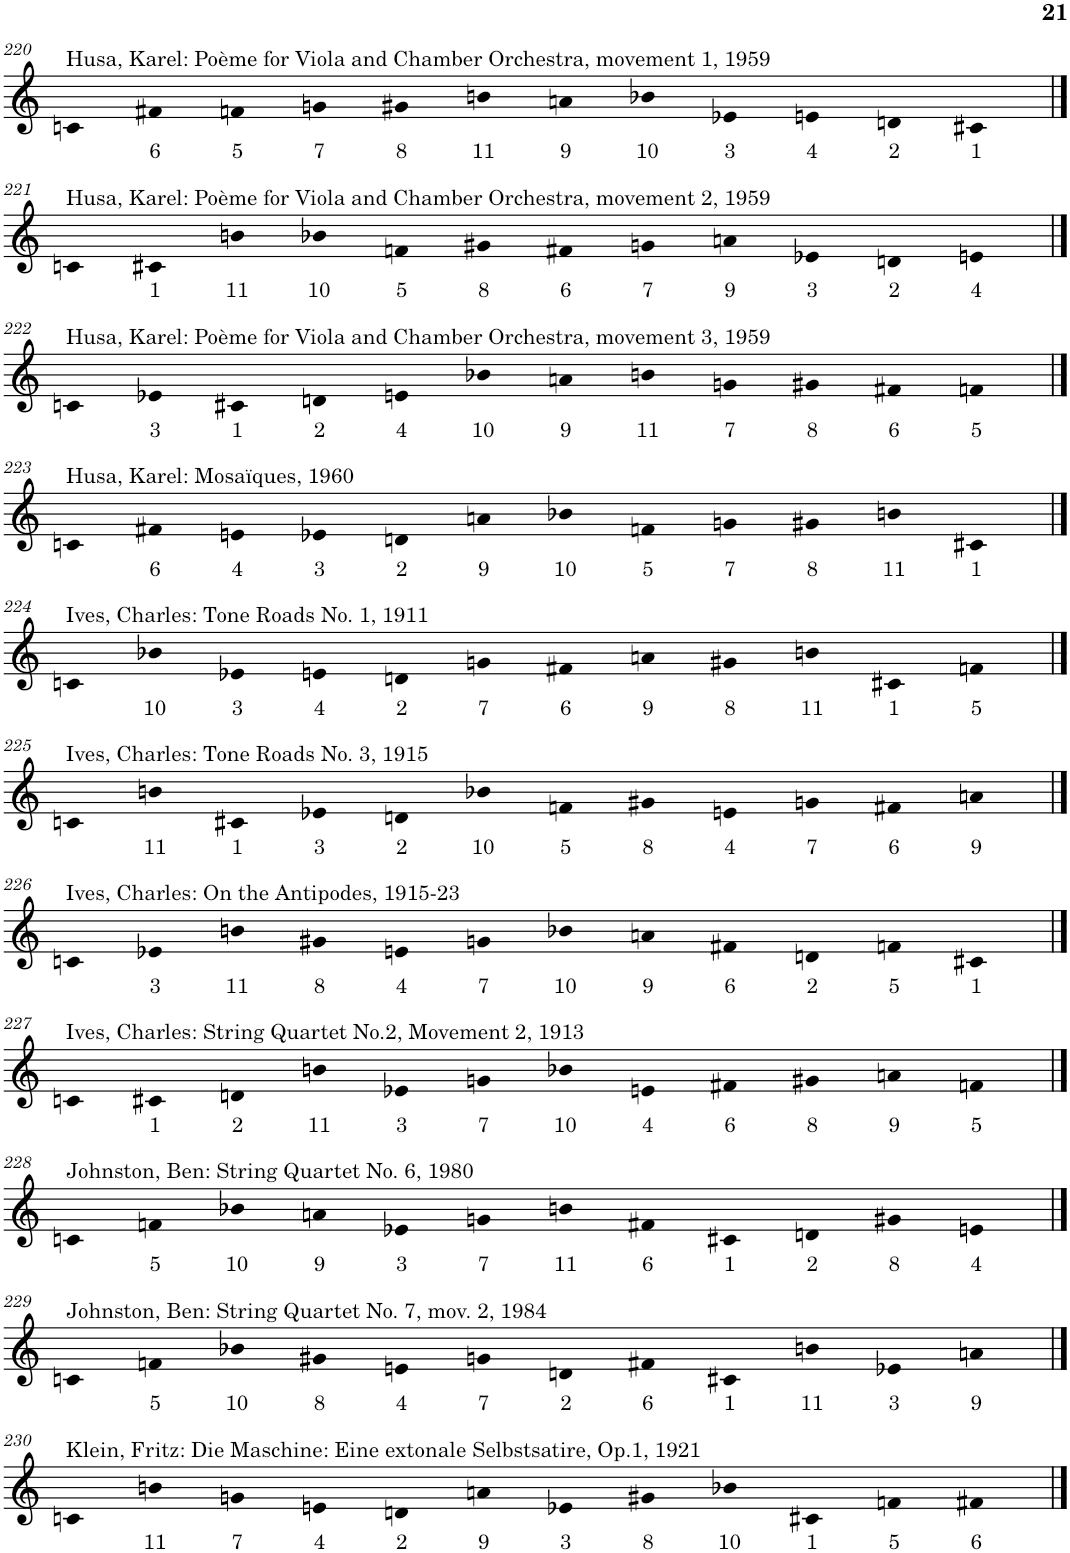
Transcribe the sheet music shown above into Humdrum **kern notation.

**kern	**text
*part1	*part1
*staff1	*staff1
*I"Piano	*
*I'Pno	*
!!LO:PB:g=z
*clefG2	*
*k[]	*
*M12/4	*
=220	=220
!LO:TX:a:t=Husa, Karel&colon; Poème for Viola and Chamber Orchestra, movement 1, 1959	!
4cn	.
!	!LO:LY:b
4f#X	6
!	!LO:LY:b
4fn	5
!	!LO:LY:b
4gn	7
!	!LO:LY:b
4g#X	8
!	!LO:LY:b
4bn	11
!	!LO:LY:b
4an	9
!	!LO:LY:b
4b-X	10
!	!LO:LY:b
4e-X	3
!	!LO:LY:b
4en	4
!	!LO:LY:b
4dn	2
!	!LO:LY:b
4c#X	1
!!LO:LB:g=z
==221	==221
!LO:TX:a:t=Husa, Karel&colon; Poème for Viola and Chamber Orchestra, movement 2, 1959	!
4cn	.
!	!LO:LY:b
4c#X	1
!	!LO:LY:b
4bn	11
!	!LO:LY:b
4b-X	10
!	!LO:LY:b
4fn	5
!	!LO:LY:b
4g#X	8
!	!LO:LY:b
4f#X	6
!	!LO:LY:b
4gn	7
!	!LO:LY:b
4an	9
!	!LO:LY:b
4e-X	3
!	!LO:LY:b
4dn	2
!	!LO:LY:b
4en	4
!!LO:LB:g=z
==222	==222
!LO:TX:a:t=Husa, Karel&colon; Poème for Viola and Chamber Orchestra, movement 3, 1959	!
4cn	.
!	!LO:LY:b
4e-X	3
!	!LO:LY:b
4c#X	1
!	!LO:LY:b
4dn	2
!	!LO:LY:b
4en	4
!	!LO:LY:b
4b-X	10
!	!LO:LY:b
4an	9
!	!LO:LY:b
4bn	11
!	!LO:LY:b
4gn	7
!	!LO:LY:b
4g#X	8
!	!LO:LY:b
4f#X	6
!	!LO:LY:b
4fn	5
!!LO:LB:g=z
==223	==223
!LO:TX:a:t=Husa, Karel&colon; Mosaïques, 1960	!
4cn	.
!	!LO:LY:b
4f#X	6
!	!LO:LY:b
4en	4
!	!LO:LY:b
4e-X	3
!	!LO:LY:b
4dn	2
!	!LO:LY:b
4an	9
!	!LO:LY:b
4b-X	10
!	!LO:LY:b
4fn	5
!	!LO:LY:b
4gn	7
!	!LO:LY:b
4g#X	8
!	!LO:LY:b
4bn	11
!	!LO:LY:b
4c#X	1
!!LO:LB:g=z
==224	==224
!LO:TX:a:t=Ives, Charles&colon; Tone Roads No. 1, 1911	!
4cn	.
!	!LO:LY:b
4b-X	10
!	!LO:LY:b
4e-X	3
!	!LO:LY:b
4en	4
!	!LO:LY:b
4dn	2
!	!LO:LY:b
4gn	7
!	!LO:LY:b
4f#X	6
!	!LO:LY:b
4an	9
!	!LO:LY:b
4g#X	8
!	!LO:LY:b
4bn	11
!	!LO:LY:b
4c#X	1
!	!LO:LY:b
4fn	5
!!LO:LB:g=z
==225	==225
!LO:TX:a:t=Ives, Charles&colon; Tone Roads No. 3, 1915	!
4cn	.
!	!LO:LY:b
4bn	11
!	!LO:LY:b
4c#X	1
!	!LO:LY:b
4e-X	3
!	!LO:LY:b
4dn	2
!	!LO:LY:b
4b-X	10
!	!LO:LY:b
4fn	5
!	!LO:LY:b
4g#X	8
!	!LO:LY:b
4en	4
!	!LO:LY:b
4gn	7
!	!LO:LY:b
4f#X	6
!	!LO:LY:b
4an	9
!!LO:LB:g=z
==226	==226
!LO:TX:a:t=Ives, Charles&colon; On the Antipodes, 1915-23	!
4cn	.
!	!LO:LY:b
4e-X	3
!	!LO:LY:b
4bn	11
!	!LO:LY:b
4g#X	8
!	!LO:LY:b
4en	4
!	!LO:LY:b
4gn	7
!	!LO:LY:b
4b-X	10
!	!LO:LY:b
4an	9
!	!LO:LY:b
4f#X	6
!	!LO:LY:b
4dn	2
!	!LO:LY:b
4fn	5
!	!LO:LY:b
4c#X	1
!!LO:LB:g=z
==227	==227
!LO:TX:a:t=Ives, Charles&colon; String Quartet No.2, Movement 2, 1913	!
4cn	.
!	!LO:LY:b
4c#X	1
!	!LO:LY:b
4dn	2
!	!LO:LY:b
4bn	11
!	!LO:LY:b
4e-X	3
!	!LO:LY:b
4gn	7
!	!LO:LY:b
4b-X	10
!	!LO:LY:b
4en	4
!	!LO:LY:b
4f#X	6
!	!LO:LY:b
4g#X	8
!	!LO:LY:b
4an	9
!	!LO:LY:b
4fn	5
!!LO:LB:g=z
==228	==228
!LO:TX:a:t=Johnston, Ben&colon; String Quartet No. 6, 1980	!
4cn	.
!	!LO:LY:b
4fn	5
!	!LO:LY:b
4b-X	10
!	!LO:LY:b
4an	9
!	!LO:LY:b
4e-X	3
!	!LO:LY:b
4gn	7
!	!LO:LY:b
4bn	11
!	!LO:LY:b
4f#X	6
!	!LO:LY:b
4c#X	1
!	!LO:LY:b
4dn	2
!	!LO:LY:b
4g#X	8
!	!LO:LY:b
4en	4
!!LO:LB:g=z
==229	==229
!LO:TX:a:t=Johnston, Ben&colon; String Quartet No. 7, mov. 2, 1984	!
4cn	.
!	!LO:LY:b
4fn	5
!	!LO:LY:b
4b-X	10
!	!LO:LY:b
4g#X	8
!	!LO:LY:b
4en	4
!	!LO:LY:b
4gn	7
!	!LO:LY:b
4dn	2
!	!LO:LY:b
4f#X	6
!	!LO:LY:b
4c#X	1
!	!LO:LY:b
4bn	11
!	!LO:LY:b
4e-X	3
!	!LO:LY:b
4an	9
!!LO:LB:g=z
==230	==230
!LO:TX:a:t=Klein, Fritz&colon; Die Maschine&colon; Eine extonale Selbstsatire, Op.1, 1921	!
4cn	.
!	!LO:LY:b
4bn	11
!	!LO:LY:b
4gn	7
!	!LO:LY:b
4en	4
!	!LO:LY:b
4dn	2
!	!LO:LY:b
4an	9
!	!LO:LY:b
4e-X	3
!	!LO:LY:b
4g#X	8
!	!LO:LY:b
4b-X	10
!	!LO:LY:b
4c#X	1
!	!LO:LY:b
4fn	5
!	!LO:LY:b
4f#X	6
==	==
*-	*-
